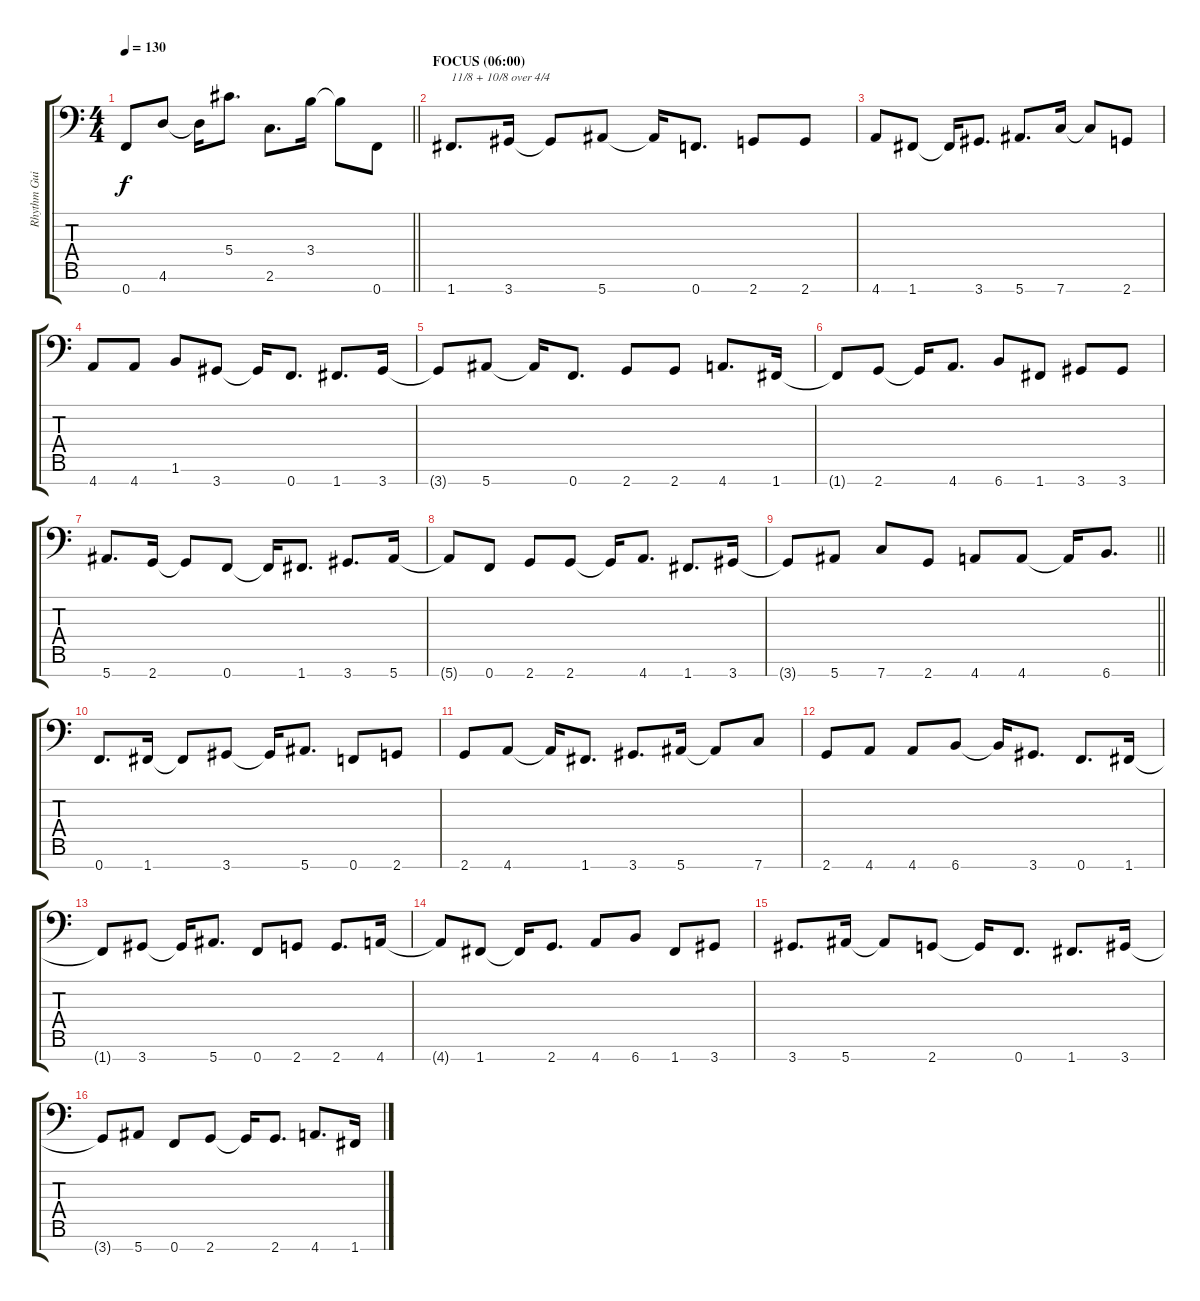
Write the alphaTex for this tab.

\track ("Rhythm Guitar 1 (Marten Hagstrom)" "Rhythm Gui") {instrument distortionguitar}
\staff {score tabs}
\tuning (Bb3 F3 Db3 Ab2 Eb2 Bb1 F1) {hide}
\ts (4 4)
\tempo 130
\clef f4
\barLineRight lightlight
\ks c
0.7.8{dy f} 4.6.8 4.6{t}.16 5.4.8{d} 2.6.8{d} 3.4.16 3.4{t}.8 0.7.8 |
\section ("" "FOCUS (06:00)")
1.7.8{d txt "11/8 + 10/8 over 4/4"} 3.7.16 3.7{t}.8 5.7.8 5.7{t}.16 0.7.8{d} 2.7.8 2.7.8 |
4.7.8 1.7.8 1.7{t}.16 3.7.8{d} 5.7.8{d} 7.7.16 7.7{t}.8 2.7.8 |
4.7.8 4.7.8 1.6.8 3.7.8 3.7{t}.16 0.7.8{d} 1.7.8{d} 3.7.16 |
3.7{t}.8 5.7.8 5.7{t}.16 0.7.8{d} 2.7.8 2.7.8 4.7.8{d} 1.7.16 |
1.7{t}.8 2.7.8 2.7{t}.16 4.7.8{d} 6.7.8 1.7.8 3.7.8 3.7.8 |
5.7.8{d} 2.7.16 2.7{t}.8 0.7.8 0.7{t}.16 1.7.8{d} 3.7.8{d} 5.7.16 |
5.7{t}.8 0.7.8 2.7.8 2.7.8 2.7{t}.16 4.7.8{d} 1.7.8{d} 3.7.16 |
\barLineRight lightlight
3.7{t}.8 5.7.8 7.7.8 2.7.8 4.7.8 4.7.8 4.7{t}.16 6.7.8{d} |
0.7.8{d} 1.7.16 1.7{t}.8 3.7.8 3.7{t}.16 5.7.8{d} 0.7.8 2.7.8 |
2.7.8 4.7.8 4.7{t}.16 1.7.8{d} 3.7.8{d} 5.7.16 5.7{t}.8 7.7.8 |
2.7.8 4.7.8 4.7.8 6.7.8 6.7{t}.16 3.7.8{d} 0.7.8{d} 1.7.16 |
1.7{t}.8 3.7.8 3.7{t}.16 5.7.8{d} 0.7.8 2.7.8 2.7.8{d} 4.7.16 |
4.7{t}.8 1.7.8 1.7{t}.16 2.7.8{d} 4.7.8 6.7.8 1.7.8 3.7.8 |
3.7.8{d} 5.7.16 5.7{t}.8 2.7.8 2.7{t}.16 0.7.8{d} 1.7.8{d} 3.7.16 |
3.7{t}.8 5.7.8 0.7.8 2.7.8 2.7{t}.16 2.7.8{d} 4.7.8{d} 1.7.16
